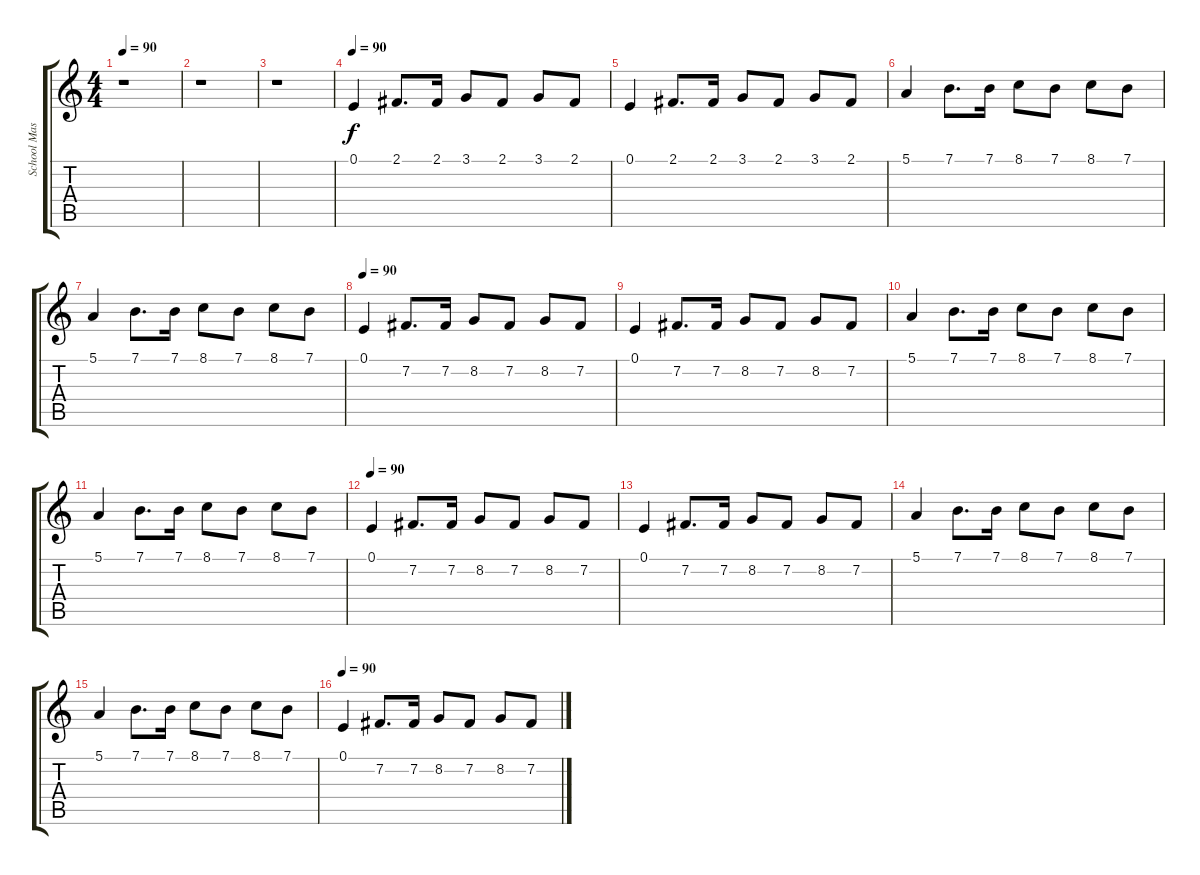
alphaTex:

\track ("School Master" "School Mas") {instrument trumpet}
\staff {score tabs}
\tuning (E4 B3 G3 D3 A2 E2) {hide}
\ts (4 4)
\tempo 90
\clef g2
\ks c
r.1{dy f} |
r.1 |
r.1 |
\tempo 90
0.1.4 2.1.8{d} 2.1.16 3.1.8 2.1.8 3.1.8 2.1.8 |
0.1.4 2.1.8{d volume 14} 2.1.16{volume 14} 3.1.8{volume 14} 2.1.8 3.1.8 2.1.8 |
5.1.4{volume 14} 7.1.8{d volume 14} 7.1.16 8.1.8 7.1.8 8.1.8{volume 14} 7.1.8{volume 13} |
5.1.4 7.1.8{d} 7.1.16{volume 13} 8.1.8 7.1.8 8.1.8 7.1.8 |
\tempo 90
0.1.4 7.2.8{d} 7.2.16 8.2.8 7.2.8 8.2.8 7.2.8 |
0.1.4 7.2.8{d} 7.2.16 8.2.8 7.2.8 8.2.8{volume 13} 7.2.8{volume 13} |
5.1.4{volume 13} 7.1.8{d volume 13} 7.1.16 8.1.8 7.1.8 8.1.8 7.1.8 |
5.1.4 7.1.8{d} 7.1.16 8.1.8 7.1.8 8.1.8 7.1.8 |
\tempo 90
0.1.4 7.2.8{d} 7.2.16 8.2.8 7.2.8 8.2.8 7.2.8 |
0.1.4 7.2.8{d} 7.2.16 8.2.8 7.2.8 8.2.8 7.2.8{volume 13} |
5.1.4{volume 13} 7.1.8{d volume 12} 7.1.16 8.1.8{volume 12} 7.1.8{volume 12} 8.1.8 7.1.8 |
5.1.4 7.1.8{d} 7.1.16 8.1.8 7.1.8 8.1.8 7.1.8 |
\tempo 90
0.1.4 7.2.8{d} 7.2.16 8.2.8 7.2.8 8.2.8 7.2.8
